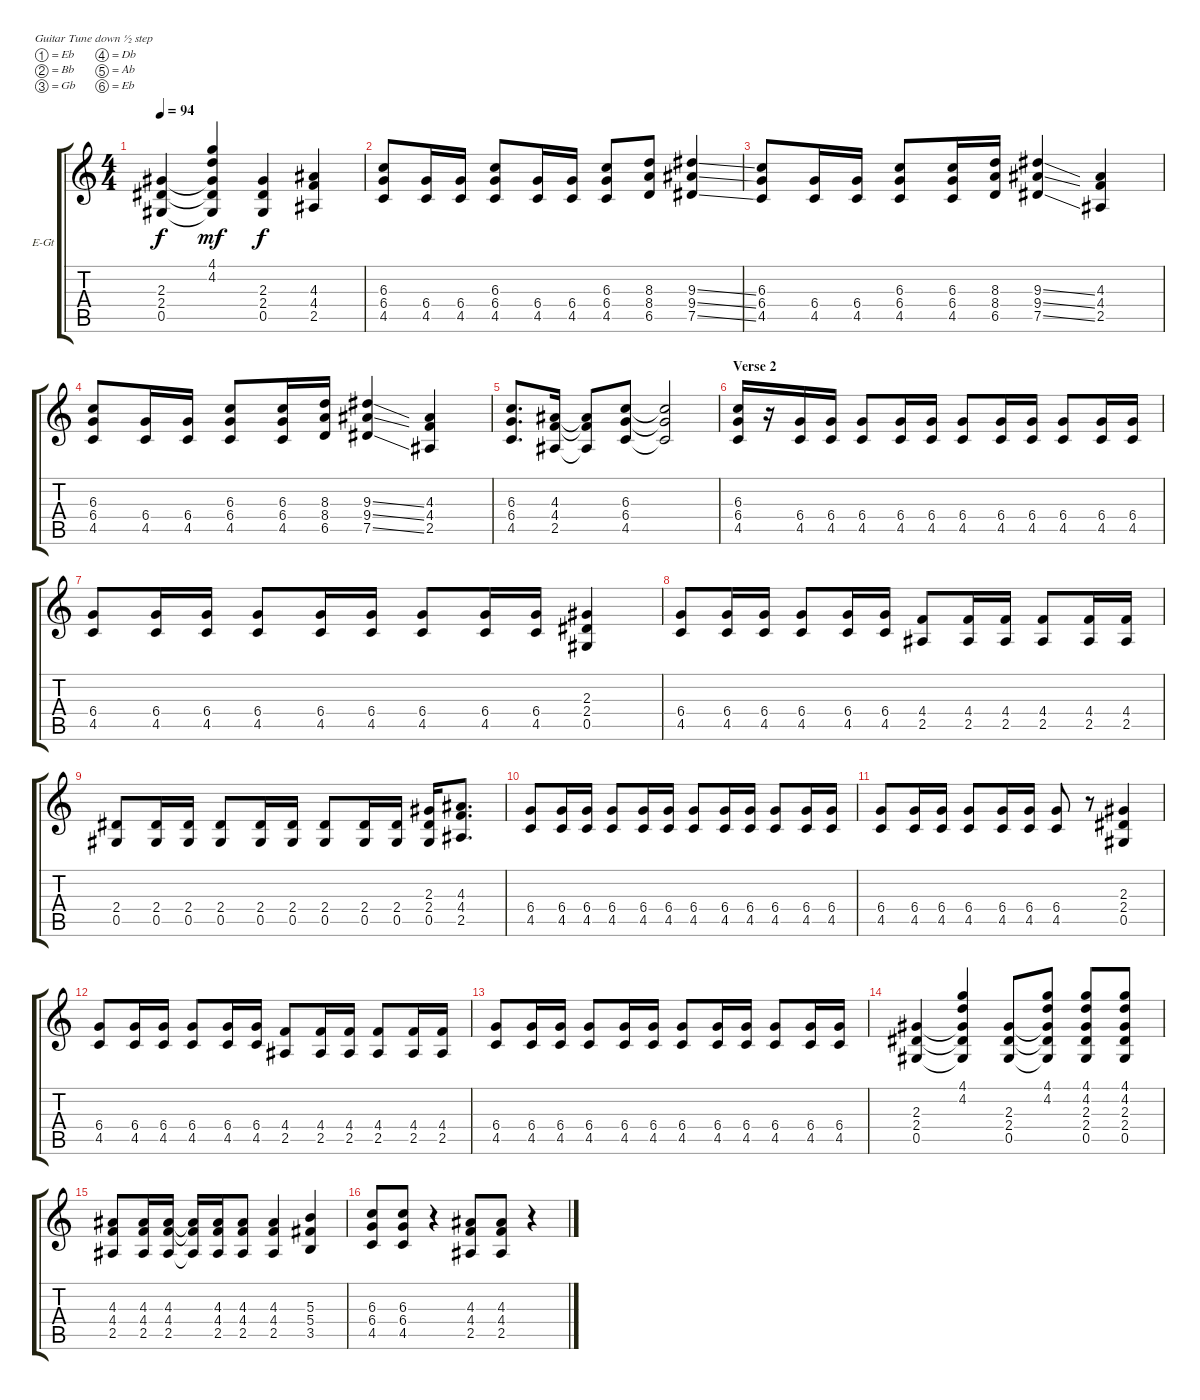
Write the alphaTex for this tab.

\bracketExtendMode groupsimilarinstruments
\firstSystemTrackNameOrientation horizontal
\otherSystemsTrackNameOrientation horizontal
\track ("Rhythm" "E-Gt") {instrument overdrivenguitar}
\staff {score tabs}
\tuning (Eb4 Bb3 Gb3 Db3 Ab2 Eb2)
\ts (4 4)
\tempo 94
\clef g2
\ks c
(2.3 2.4 0.5).4{dy f} (4.1 4.2 2.3{t} 2.4{t} 0.5{t}).4{dy mf} (2.3 2.4 0.5).4{dy f} (4.3 4.4 2.5).4 |
(6.3 6.4 4.5).8 (6.4 4.5).16 (6.4 4.5).16 (6.3 6.4 4.5).8 (6.4 4.5).16 (6.4 4.5).16 (6.3 6.4 4.5).8 (8.3 8.4 6.5).8 (9.3{ss} 9.4{ss} 7.5{ss}).4 |
(6.3 6.4 4.5).8 (6.4 4.5).16 (6.4 4.5).16 (6.3 6.4 4.5).8 (6.3 6.4 4.5).16 (8.3 8.4 6.5).16 (9.3{ss} 9.4{ss} 7.5{ss}).4 (4.3 4.4 2.5).4 |
(6.3 6.4 4.5).8 (6.4 4.5).16 (6.4 4.5).16 (6.3 6.4 4.5).8 (6.3 6.4 4.5).16 (8.3 8.4 6.5).16 (9.3{ss} 9.4{ss} 7.5{ss}).4 (4.3 4.4 2.5).4 |
(6.3 6.4 4.5).8{d} (4.3 4.4 2.5).16 (4.3{t} 4.4{t} 2.5{t}).8 (6.3 6.4 4.5).8 (6.3{t} 6.4{t} 4.5{t}).2 |
\section ("" "Verse 2")
(6.3 6.4 4.5).16 r.16 (6.4 4.5).16 (6.4 4.5).16 (6.4 4.5).8 (6.4 4.5).16 (6.4 4.5).16 (6.4 4.5).8 (6.4 4.5).16 (6.4 4.5).16 (6.4 4.5).8 (6.4 4.5).16 (6.4 4.5).16 |
(6.4 4.5).8 (6.4 4.5).16 (6.4 4.5).16 (6.4 4.5).8 (6.4 4.5).16 (6.4 4.5).16 (6.4 4.5).8 (6.4 4.5).16 (6.4 4.5).16 (2.3 2.4 0.5).4 |
(6.4 4.5).8 (6.4 4.5).16 (6.4 4.5).16 (6.4 4.5).8 (6.4 4.5).16 (6.4 4.5).16 (4.4 2.5).8 (4.4 2.5).16 (4.4 2.5).16 (4.4 2.5).8 (4.4 2.5).16 (4.4 2.5).16 |
(2.4 0.5).8 (2.4 0.5).16 (2.4 0.5).16 (2.4 0.5).8 (2.4 0.5).16 (2.4 0.5).16 (2.4 0.5).8 (2.4 0.5).16 (2.4 0.5).16 (2.3 2.4 0.5).16 (4.3 4.4 2.5).8{d} |
(6.4 4.5).8 (6.4 4.5).16 (6.4 4.5).16 (6.4 4.5).8 (6.4 4.5).16 (6.4 4.5).16 (6.4 4.5).8 (6.4 4.5).16 (6.4 4.5).16 (6.4 4.5).8 (6.4 4.5).16 (6.4 4.5).16 |
(6.4 4.5).8 (6.4 4.5).16 (6.4 4.5).16 (6.4 4.5).8 (6.4 4.5).16 (6.4 4.5).16 (6.4 4.5).8 r.8 (2.3 2.4 0.5).4 |
(6.4 4.5).8 (6.4 4.5).16 (6.4 4.5).16 (6.4 4.5).8 (6.4 4.5).16 (6.4 4.5).16 (4.4 2.5).8 (4.4 2.5).16 (4.4 2.5).16 (4.4 2.5).8 (4.4 2.5).16 (4.4 2.5).16 |
(6.4 4.5).8 (6.4 4.5).16 (6.4 4.5).16 (6.4 4.5).8 (6.4 4.5).16 (6.4 4.5).16 (6.4 4.5).8 (6.4 4.5).16 (6.4 4.5).16 (6.4 4.5).8 (6.4 4.5).16 (6.4 4.5).16 |
(2.3 2.4 0.5).4 (4.1 4.2 2.3{t} 2.4{t} 0.5{t}).4 (2.3 2.4 0.5).8 (4.1 4.2 2.3{t} 2.4{t} 0.5{t}).8 (4.1 4.2 2.3 2.4 0.5).8 (4.1 4.2 2.3 2.4 0.5).8 |
(4.3 4.4 2.5).8 (4.3 4.4 2.5).16 (4.3 4.4 2.5).16 (4.3{t} 4.4{t} 2.5{t}).16 (4.3 4.4 2.5).16 (4.3 4.4 2.5).8 (4.3 4.4 2.5).4 (5.3 5.4 3.5).4 |
(6.3 6.4 4.5).8 (6.3 6.4 4.5).8 r.4 (4.3 4.4 2.5).8 (4.3 4.4 2.5).8 r.4
